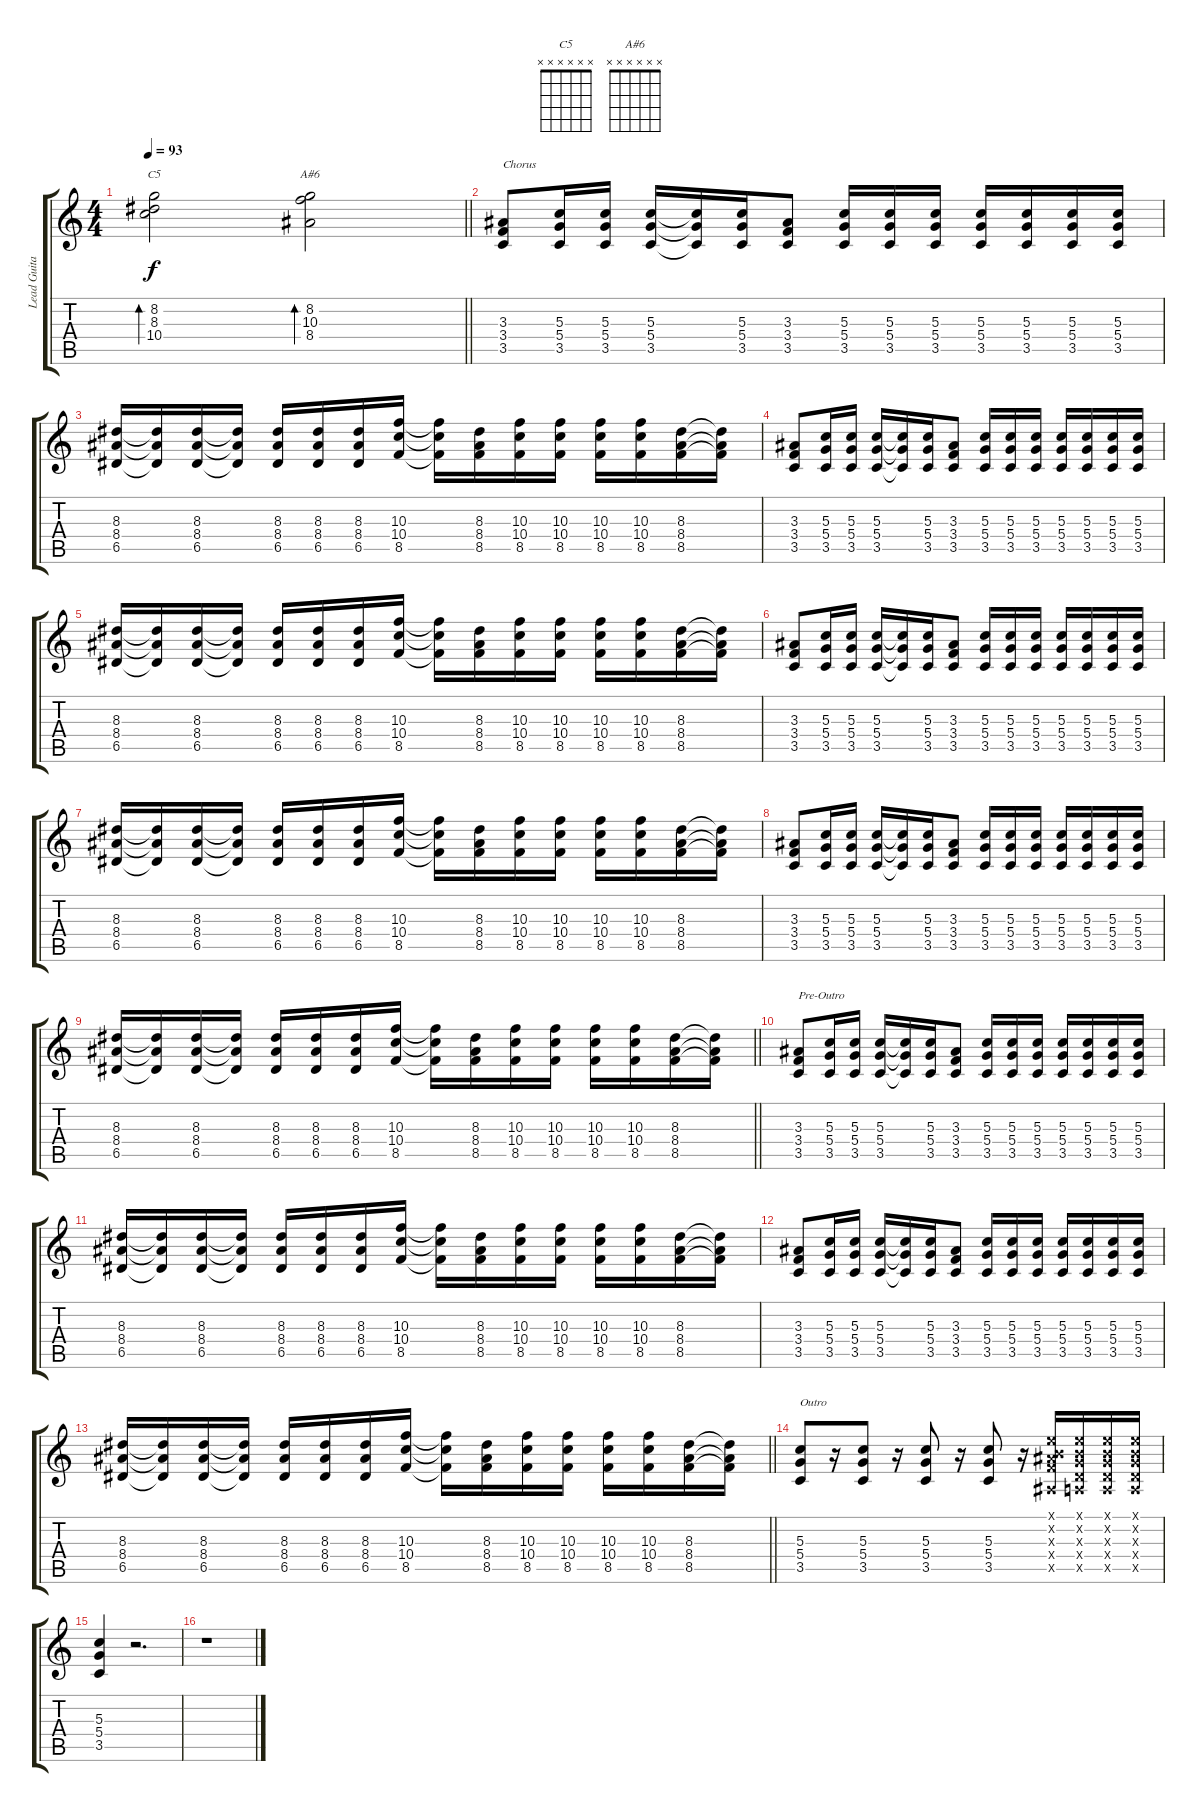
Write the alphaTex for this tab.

\track ("Lead Guitar" "Lead Guita") {instrument distortionguitar}
\staff {score tabs}
\tuning (E4 B3 G3 D3 A2 E2) {hide}
\chord ("C5" x x x x x x)
\chord ("A#6" x x x x x x)
\ts (4 4)
\tempo 93
\clef g2
\barLineRight lightlight
\ks c
(8.2 8.3 10.4).2{bd 120 ch "C5" dy f} (8.2 10.3 8.4).2{bd 120 ch "A#6"} |
(3.3 3.4 3.5).8{txt "Chorus" volume 15 instrument distortionguitar} (5.3 5.4 3.5).16 (5.3 5.4 3.5).16 (5.3 5.4 3.5).16 (5.3{t} 5.4{t} 3.5{t}).16 (5.3 5.4 3.5).16 (3.3 3.4 3.5).8 (5.3 5.4 3.5).16 (5.3 5.4 3.5).16 (5.3 5.4 3.5).16 (5.3 5.4 3.5).16 (5.3 5.4 3.5).16 (5.3 5.4 3.5).16 (5.3 5.4 3.5).16 |
(8.3 8.4 6.5).16 (8.3{t} 8.4{t} 6.5{t}).16 (8.3 8.4 6.5).16 (8.3{t} 8.4{t} 6.5{t}).16 (8.3 8.4 6.5).16 (8.3 8.4 6.5).16 (8.3 8.4 6.5).16 (10.3 10.4 8.5).16 (10.3{t} 10.4{t} 8.5{t}).16 (8.3 8.4 8.5).16 (10.3 10.4 8.5).16 (10.3 10.4 8.5).16 (10.3 10.4 8.5).16 (10.3 10.4 8.5).16 (8.3 8.4 8.5).16 (8.3{t} 8.4{t} 8.5{t}).16 |
(3.3 3.4 3.5).8 (5.3 5.4 3.5).16 (5.3 5.4 3.5).16 (5.3 5.4 3.5).16 (5.3{t} 5.4{t} 3.5{t}).16 (5.3 5.4 3.5).16 (3.3 3.4 3.5).8 (5.3 5.4 3.5).16 (5.3 5.4 3.5).16 (5.3 5.4 3.5).16 (5.3 5.4 3.5).16 (5.3 5.4 3.5).16 (5.3 5.4 3.5).16 (5.3 5.4 3.5).16 |
(8.3 8.4 6.5).16 (8.3{t} 8.4{t} 6.5{t}).16 (8.3 8.4 6.5).16 (8.3{t} 8.4{t} 6.5{t}).16 (8.3 8.4 6.5).16 (8.3 8.4 6.5).16 (8.3 8.4 6.5).16 (10.3 10.4 8.5).16 (10.3{t} 10.4{t} 8.5{t}).16 (8.3 8.4 8.5).16 (10.3 10.4 8.5).16 (10.3 10.4 8.5).16 (10.3 10.4 8.5).16 (10.3 10.4 8.5).16 (8.3 8.4 8.5).16 (8.3{t} 8.4{t} 8.5{t}).16 |
(3.3 3.4 3.5).8 (5.3 5.4 3.5).16 (5.3 5.4 3.5).16 (5.3 5.4 3.5).16 (5.3{t} 5.4{t} 3.5{t}).16 (5.3 5.4 3.5).16 (3.3 3.4 3.5).8 (5.3 5.4 3.5).16 (5.3 5.4 3.5).16 (5.3 5.4 3.5).16 (5.3 5.4 3.5).16 (5.3 5.4 3.5).16 (5.3 5.4 3.5).16 (5.3 5.4 3.5).16 |
(8.3 8.4 6.5).16 (8.3{t} 8.4{t} 6.5{t}).16 (8.3 8.4 6.5).16 (8.3{t} 8.4{t} 6.5{t}).16 (8.3 8.4 6.5).16 (8.3 8.4 6.5).16 (8.3 8.4 6.5).16 (10.3 10.4 8.5).16 (10.3{t} 10.4{t} 8.5{t}).16 (8.3 8.4 8.5).16 (10.3 10.4 8.5).16 (10.3 10.4 8.5).16 (10.3 10.4 8.5).16 (10.3 10.4 8.5).16 (8.3 8.4 8.5).16 (8.3{t} 8.4{t} 8.5{t}).16 |
(3.3 3.4 3.5).8 (5.3 5.4 3.5).16 (5.3 5.4 3.5).16 (5.3 5.4 3.5).16 (5.3{t} 5.4{t} 3.5{t}).16 (5.3 5.4 3.5).16 (3.3 3.4 3.5).8 (5.3 5.4 3.5).16 (5.3 5.4 3.5).16 (5.3 5.4 3.5).16 (5.3 5.4 3.5).16 (5.3 5.4 3.5).16 (5.3 5.4 3.5).16 (5.3 5.4 3.5).16 |
\barLineRight lightlight
(8.3 8.4 6.5).16 (8.3{t} 8.4{t} 6.5{t}).16 (8.3 8.4 6.5).16 (8.3{t} 8.4{t} 6.5{t}).16 (8.3 8.4 6.5).16 (8.3 8.4 6.5).16 (8.3 8.4 6.5).16 (10.3 10.4 8.5).16 (10.3{t} 10.4{t} 8.5{t}).16 (8.3 8.4 8.5).16 (10.3 10.4 8.5).16 (10.3 10.4 8.5).16 (10.3 10.4 8.5).16 (10.3 10.4 8.5).16 (8.3 8.4 8.5).16 (8.3{t} 8.4{t} 8.5{t}).16 |
(3.3 3.4 3.5).8{txt "Pre-Outro"} (5.3 5.4 3.5).16 (5.3 5.4 3.5).16 (5.3 5.4 3.5).16 (5.3{t} 5.4{t} 3.5{t}).16 (5.3 5.4 3.5).16 (3.3 3.4 3.5).8 (5.3 5.4 3.5).16 (5.3 5.4 3.5).16 (5.3 5.4 3.5).16 (5.3 5.4 3.5).16 (5.3 5.4 3.5).16 (5.3 5.4 3.5).16 (5.3 5.4 3.5).16 |
(8.3 8.4 6.5).16 (8.3{t} 8.4{t} 6.5{t}).16 (8.3 8.4 6.5).16 (8.3{t} 8.4{t} 6.5{t}).16 (8.3 8.4 6.5).16 (8.3 8.4 6.5).16 (8.3 8.4 6.5).16 (10.3 10.4 8.5).16 (10.3{t} 10.4{t} 8.5{t}).16 (8.3 8.4 8.5).16 (10.3 10.4 8.5).16 (10.3 10.4 8.5).16 (10.3 10.4 8.5).16 (10.3 10.4 8.5).16 (8.3 8.4 8.5).16 (8.3{t} 8.4{t} 8.5{t}).16 |
(3.3 3.4 3.5).8 (5.3 5.4 3.5).16 (5.3 5.4 3.5).16 (5.3 5.4 3.5).16 (5.3{t} 5.4{t} 3.5{t}).16 (5.3 5.4 3.5).16 (3.3 3.4 3.5).8 (5.3 5.4 3.5).16 (5.3 5.4 3.5).16 (5.3 5.4 3.5).16 (5.3 5.4 3.5).16 (5.3 5.4 3.5).16 (5.3 5.4 3.5).16 (5.3 5.4 3.5).16 |
\barLineRight lightlight
(8.3 8.4 6.5).16 (8.3{t} 8.4{t} 6.5{t}).16 (8.3 8.4 6.5).16 (8.3{t} 8.4{t} 6.5{t}).16 (8.3 8.4 6.5).16 (8.3 8.4 6.5).16 (8.3 8.4 6.5).16 (10.3 10.4 8.5).16 (10.3{t} 10.4{t} 8.5{t}).16 (8.3 8.4 8.5).16 (10.3 10.4 8.5).16 (10.3 10.4 8.5).16 (10.3 10.4 8.5).16 (10.3 10.4 8.5).16 (8.3 8.4 8.5).16 (8.3{t} 8.4{t} 8.5{t}).16 |
(5.3 5.4 3.5).8{txt "Outro"} r.16 (5.3 5.4 3.5).8 r.16 (5.3 5.4 3.5).8 r.16 (5.3 5.4 3.5).8 r.16 (0.1{x} 0.2{x} 3.3{x} 3.4{x} 1.5{x}).16 (0.1{x} 0.2{x} 0.3{x} 0.4{x} 0.5{x}).16 (0.1{x} 0.2{x} 0.3{x} 0.4{x} 0.5{x}).16 (0.1{x} 0.2{x} 0.3{x} 0.4{x} 0.5{x}).16 |
(5.3 5.4 3.5).4 r.2{d} |
r.1
